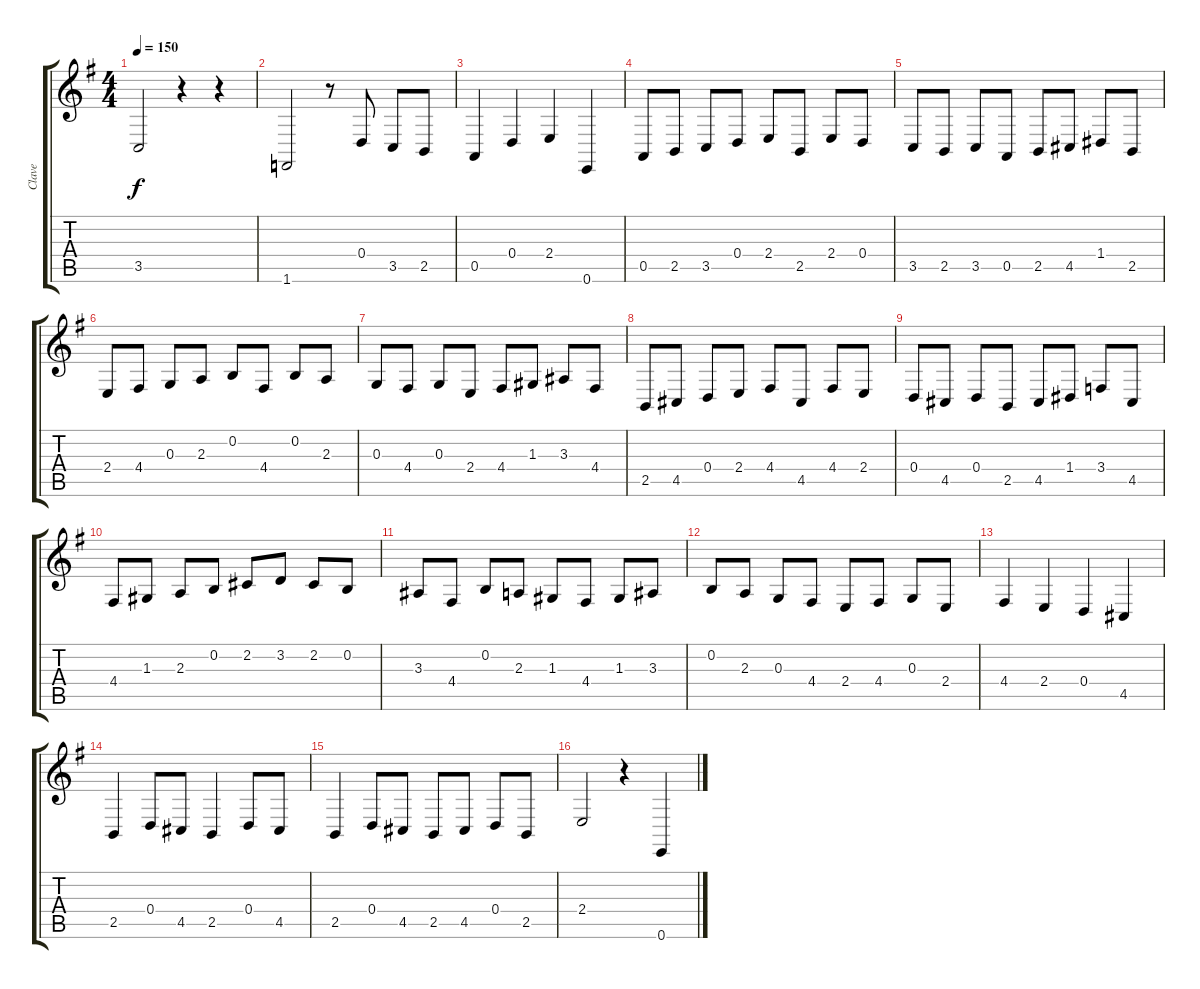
\track ("Clave" "Clave") {instrument harpsichord}
\staff {score tabs}
\tuning (E4 B3 G3 D3 A2 E2) {hide}
\ts (4 4)
\tempo 150
\clef g2
\ks g
3.5.2{dy f} r.4 r.4 |
1.6.2 r.8 0.4.8 3.5.8 2.5.8 |
0.5.4 0.4.4 2.4.4 0.6.4 |
0.5.8 2.5.8 3.5.8 0.4.8 2.4.8 2.5.8 2.4.8 0.4.8 |
3.5.8 2.5.8 3.5.8 0.5.8 2.5.8 4.5.8 1.4.8 2.5.8 |
2.4.8 4.4.8 0.3.8 2.3.8 0.2.8 4.4.8 0.2.8 2.3.8 |
0.3.8 4.4.8 0.3.8 2.4.8 4.4.8 1.3.8 3.3.8 4.4.8 |
2.5.8 4.5.8 0.4.8 2.4.8 4.4.8 4.5.8 4.4.8 2.4.8 |
0.4.8 4.5.8 0.4.8 2.5.8 4.5.8 1.4.8 3.4.8 4.5.8 |
4.4.8 1.3.8 2.3.8 0.2.8 2.2.8 3.2.8 2.2.8 0.2.8 |
3.3.8 4.4.8 0.2.8 2.3.8 1.3.8 4.4.8 1.3.8 3.3.8 |
0.2.8 2.3.8 0.3.8 4.4.8 2.4.8 4.4.8 0.3.8 2.4.8 |
4.4.4 2.4.4 0.4.4 4.5.4 |
2.5.4 0.4.8 4.5.8 2.5.4 0.4.8 4.5.8 |
2.5.4 0.4.8 4.5.8 2.5.8 4.5.8 0.4.8 2.5.8 |
2.4.2 r.4 0.6.4
